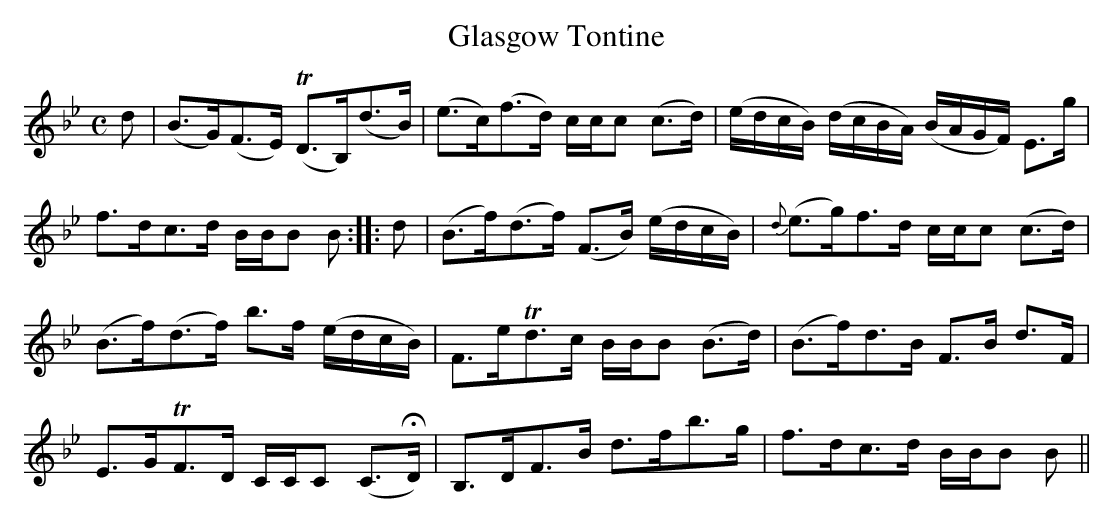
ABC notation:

X:1
T:Glasgow Tontine
M:C
L:1/8
K:Bb
d|(B>G)(F>E) T(D>B,)(d>B)|(e>c)(f>d) c/c/c (c>d)|(e/d/c/B/) (d/c/B/A/) (B/A/G/F/) E>g|
f>dc>d B/B/B B::d|(B>f)(d>f) (F>B) (e/d/c/B/)|{d}(e>g)f>d c/c/c (c>d)|
(B>f)(d>f) b>f (e/d/c/B/)|F>eTd>c B/B/B (B>d)|(B>f)d>B F>B d>F|
E>GTF>D C/C/C (C>!fermata!D)|B,>DF>B d>fb>g|f>dc>d B/B/B B||
